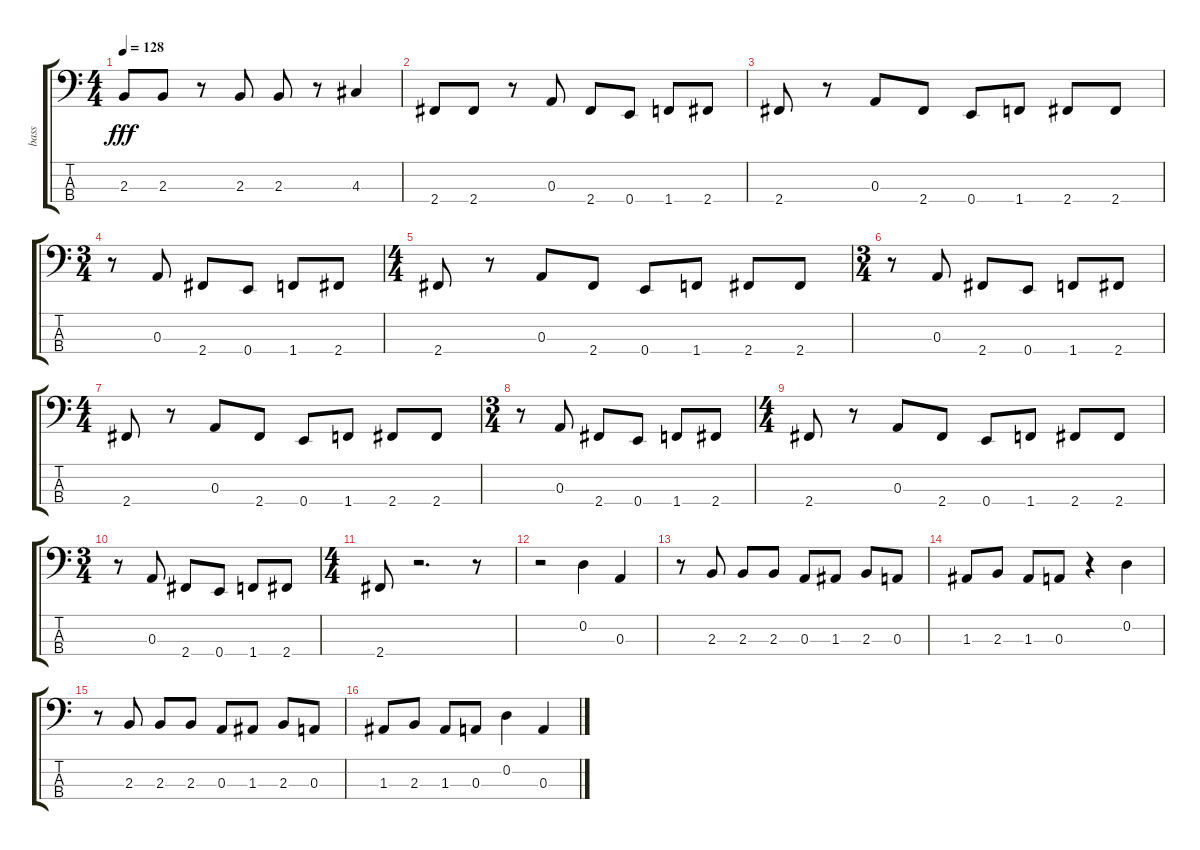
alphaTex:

\track ("bass" "bass") {instrument electricbassfinger}
\staff {score tabs}
\tuning (G2 D2 A1 E1) {hide}
\ts (4 4)
\tempo 128
\clef f4
\ks c
2.3.8{dy fff} 2.3.8 r.8 2.3.8 2.3.8 r.8 4.3.4 |
2.4.8 2.4.8 r.8 0.3.8 2.4.8 0.4.8 1.4.8 2.4.8 |
2.4.8 r.8 0.3.8 2.4.8 0.4.8 1.4.8 2.4.8 2.4.8 |
\ts (3 4)
r.8 0.3.8 2.4.8 0.4.8 1.4.8 2.4.8 |
\ts (4 4)
2.4.8 r.8 0.3.8 2.4.8 0.4.8 1.4.8 2.4.8 2.4.8 |
\ts (3 4)
r.8 0.3.8 2.4.8 0.4.8 1.4.8 2.4.8 |
\ts (4 4)
2.4.8 r.8 0.3.8 2.4.8 0.4.8 1.4.8 2.4.8 2.4.8 |
\ts (3 4)
r.8 0.3.8 2.4.8 0.4.8 1.4.8 2.4.8 |
\ts (4 4)
2.4.8 r.8 0.3.8 2.4.8 0.4.8 1.4.8 2.4.8 2.4.8 |
\ts (3 4)
r.8 0.3.8 2.4.8 0.4.8 1.4.8 2.4.8 |
\ts (4 4)
2.4.8 r.2{d} r.8 |
r.2 0.2.4 0.3.4 |
r.8 2.3.8 2.3.8 2.3.8 0.3.8 1.3.8 2.3.8 0.3.8 |
1.3.8 2.3.8 1.3.8 0.3.8 r.4 0.2.4 |
r.8 2.3.8 2.3.8 2.3.8 0.3.8 1.3.8 2.3.8 0.3.8 |
1.3.8 2.3.8 1.3.8 0.3.8 0.2.4 0.3.4
